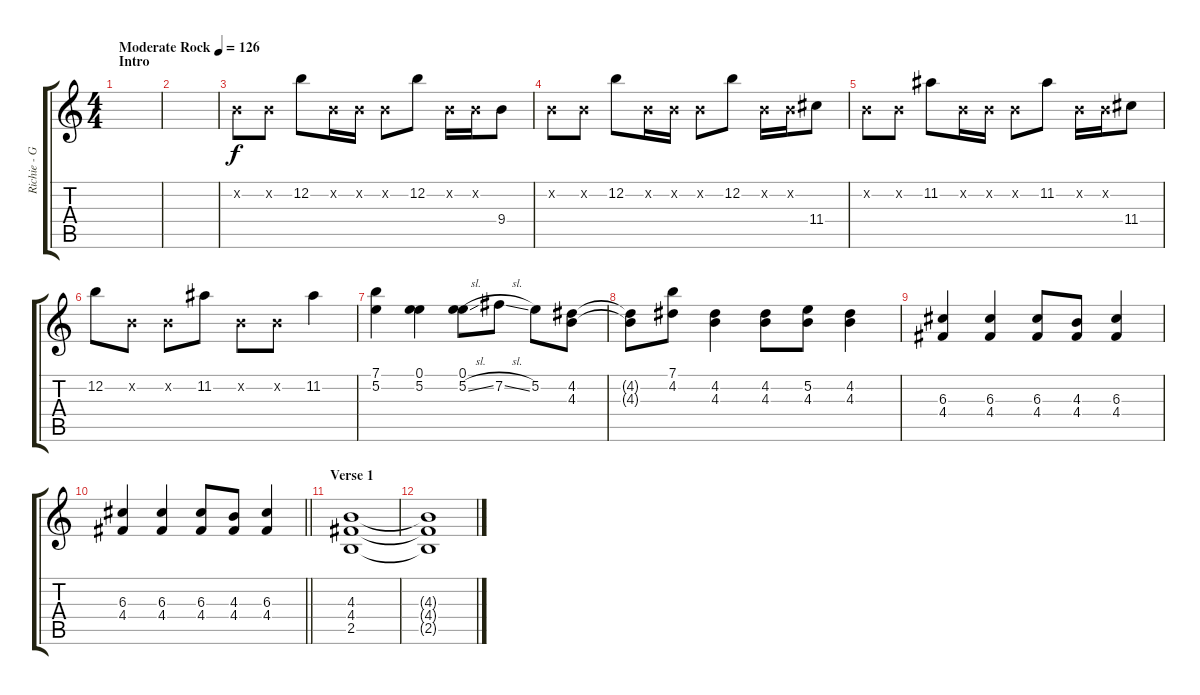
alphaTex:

\track ("Richie - Guitar 1" "Richie - G") {instrument overdrivenguitar}
\staff {score tabs}
\tuning (E4 B3 G3 D3 A2 E2) {hide}
\ts (4 4)
\section ("" "Intro")
\tempo (126 "Moderate Rock")
\clef g2
\ks c
|
|
0.2{x}.8 0.2{x}.8 12.2.8 0.2{x}.16 0.2{x}.16 0.2{x}.8 12.2.8 0.2{x}.16 0.2{x}.16 9.4.8 |
0.2{x}.8 0.2{x}.8 12.2.8 0.2{x}.16 0.2{x}.16 0.2{x}.8 12.2.8 0.2{x}.16 0.2{x}.16 11.4.8 |
0.2{x}.8 0.2{x}.8 11.2.8 0.2{x}.16 0.2{x}.16 0.2{x}.8 11.2.8 0.2{x}.16 0.2{x}.16 11.4.8 |
12.2.8 0.2{x}.8 0.2{x}.8 11.2.8 0.2{x}.8 0.2{x}.8 11.2.4 |
(7.1 5.2).4 (0.1 5.2).4 (0.1 5.2{sl}).8 7.2{sl}.8 5.2.8 (4.2 4.3).8 |
(4.2{t} 4.3{t}).8 (7.1 4.2).8 (4.2 4.3).4 (4.2 4.3).8 (5.2 4.3).8 (4.2 4.3).4 |
(6.3 4.4).4 (6.3 4.4).4 (6.3 4.4).8 (4.3 4.4).8 (6.3 4.4).4 |
\barLineRight lightlight
(6.3 4.4).4 (6.3 4.4).4 (6.3 4.4).8 (4.3 4.4).8 (6.3 4.4).4 |
\section ("" "Verse 1")
(4.3 4.4 2.5).1{volume 0} |
(4.3{t} 4.4{t} 2.5{t}).1
